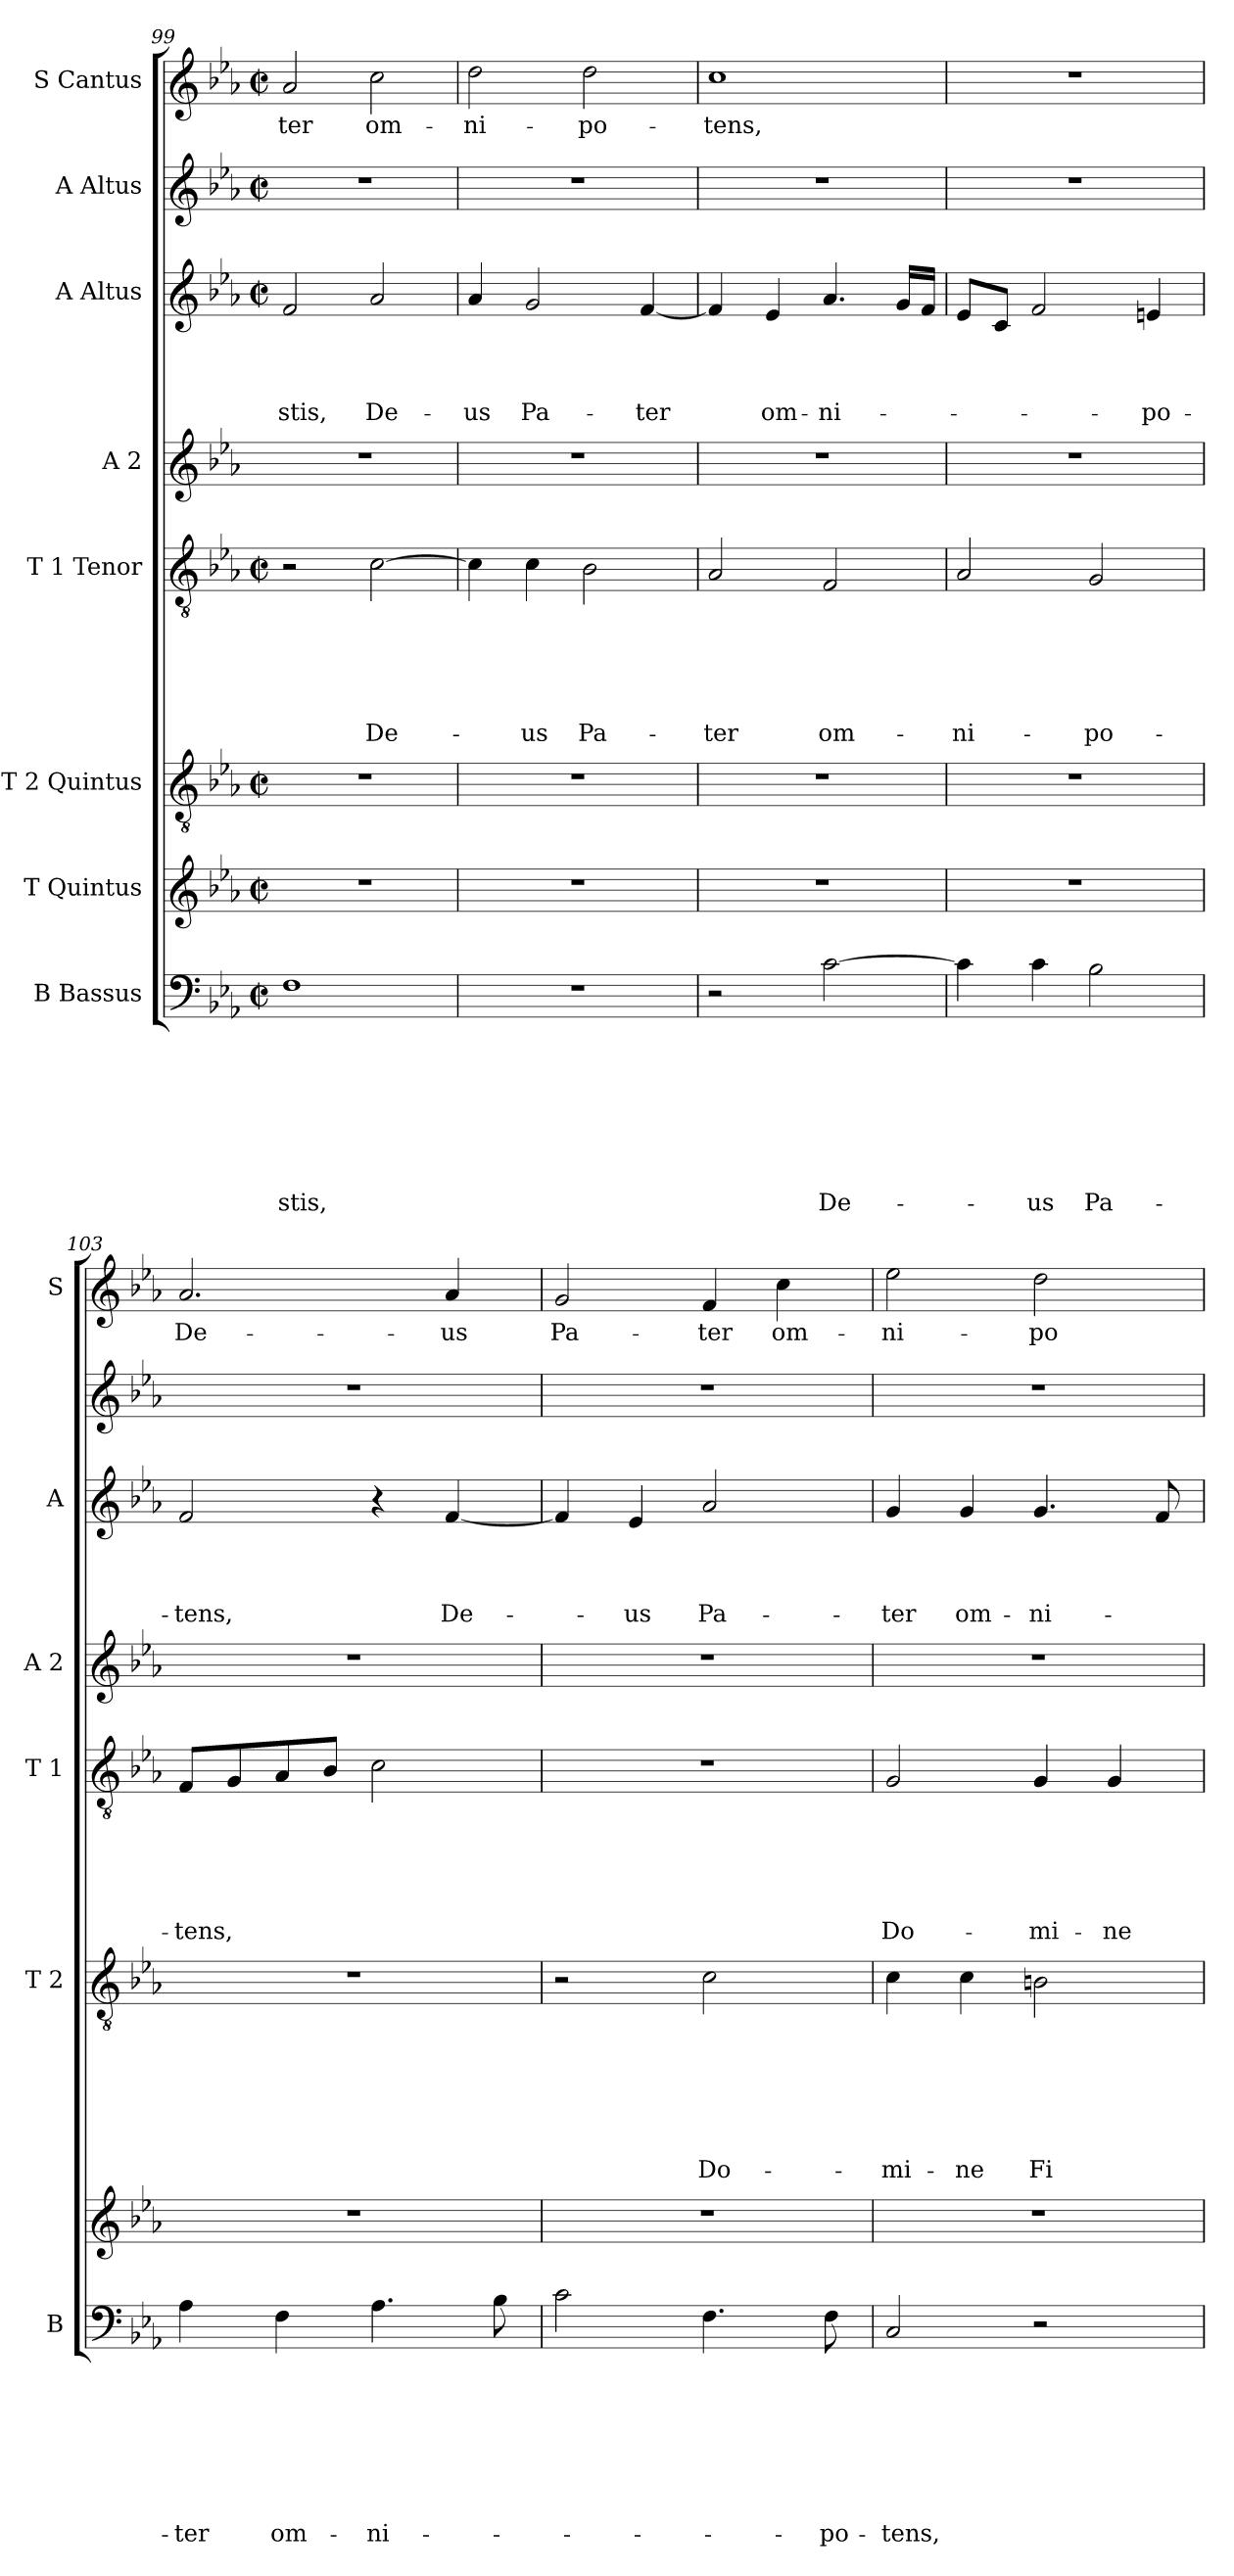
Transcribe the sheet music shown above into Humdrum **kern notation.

**kern	**text	**text	**text	**text	**text	**text	**text	**text	**kern	**kern	**text	**text	**text	**text	**text	**text	**text	**kern	**text	**text	**text	**text	**text	**text	**kern	**kern	**text	**text	**text	**text	**kern	**kern	**text
*part8	*part8	*part8	*part8	*part8	*part8	*part8	*part8	*part8	*part7	*part6	*part6	*part6	*part6	*part6	*part6	*part6	*part6	*part5	*part5	*part5	*part5	*part5	*part5	*part5	*part4	*part3	*part3	*part3	*part3	*part3	*part2	*part1	*part1
*staff8	*staff8	*staff8	*staff8	*staff8	*staff8	*staff8	*staff8	*staff8	*staff7	*staff6	*staff6	*staff6	*staff6	*staff6	*staff6	*staff6	*staff6	*staff5	*staff5	*staff5	*staff5	*staff5	*staff5	*staff5	*staff4	*staff3	*staff3	*staff3	*staff3	*staff3	*staff2	*staff1	*staff1
*I"B Bassus	*	*	*	*	*	*	*	*	*I"T Quintus	*I"T 2 Quintus	*	*	*	*	*	*	*	*I"T 1 Tenor	*	*	*	*	*	*	*I"A 2	*I"A Altus	*	*	*	*	*I"A Altus	*I"S Cantus	*
*I'B	*	*	*	*	*	*	*	*	*	*I'T 2	*	*	*	*	*	*	*	*I'T 1	*	*	*	*	*	*	*I'A 2	*I'A	*	*	*	*	*	*I'S	*
*clefF4	*	*	*	*	*	*	*	*	*clefG2	*clefGv2	*	*	*	*	*	*	*	*clefGv2	*	*	*	*	*	*	*clefG2	*clefG2	*	*	*	*	*clefG2	*clefG2	*
*k[b-e-a-]	*	*	*	*	*	*	*	*	*k[b-e-a-]	*k[b-e-a-]	*	*	*	*	*	*	*	*k[b-e-a-]	*	*	*	*	*	*	*k[b-e-a-]	*k[b-e-a-]	*	*	*	*	*k[b-e-a-]	*k[b-e-a-]	*
*E-:	*	*	*	*	*	*	*	*	*E-:	*E-:	*	*	*	*	*	*	*	*E-:	*	*	*	*	*	*	*E-:	*E-:	*	*	*	*	*E-:	*E-:	*
*M2/2	*	*	*	*	*	*	*	*	*M2/2	*M2/2	*	*	*	*	*	*	*	*M2/2	*	*	*	*	*	*	*	*M2/2	*	*	*	*	*M2/2	*M2/2	*
*met(c|)	*	*	*	*	*	*	*	*	*met(c|)	*met(c|)	*	*	*	*	*	*	*	*met(c|)	*	*	*	*	*	*	*	*met(c|)	*	*	*	*	*met(c|)	*met(c|)	*
=99	=99	=99	=99	=99	=99	=99	=99	=99	=99	=99	=99	=99	=99	=99	=99	=99	=99	=99	=99	=99	=99	=99	=99	=99	=99	=99	=99	=99	=99	=99	=99	=99	=99
!	!	!	!	!	!	!	!	!LO:LY:b	!	!	!	!	!	!	!	!	!	!	!	!	!	!	!	!	!	!	!	!	!	!LO:LY:b	!	!	!LO:LY:b
1F	.	.	.	.	.	.	.	-stis,	1r	1r	.	.	.	.	.	.	.	2r	.	.	.	.	.	.	1r	2f/	.	.	.	-stis,	1r	2a-/	-ter
!	!	!	!	!	!	!	!	!	!	!	!	!	!	!	!	!	!	!	!	!	!	!	!	!LO:LY:b	!	!	!	!	!	!LO:LY:b	!	!	!LO:LY:b
.	.	.	.	.	.	.	.	.	.	.	.	.	.	.	.	.	.	[>2c\	.	.	.	.	.	De-	.	2a-/	.	.	.	De-	.	2cc\	om-
!!LO:PB:g=z
=100	=100	=100	=100	=100	=100	=100	=100	=100	=100	=100	=100	=100	=100	=100	=100	=100	=100	=100	=100	=100	=100	=100	=100	=100	=100	=100	=100	=100	=100	=100	=100	=100	=100
!	!	!	!	!	!	!	!	!	!	!	!	!	!	!	!	!	!	!	!	!	!	!	!	!	!	!	!	!	!	!LO:LY:b	!	!	!LO:LY:b
1r	.	.	.	.	.	.	.	.	1r	1r	.	.	.	.	.	.	.	4c\]	.	.	.	.	.	.	1r	4a-/	.	.	.	-us	1r	2dd\	-ni-
!	!	!	!	!	!	!	!	!	!	!	!	!	!	!	!	!	!	!	!	!	!	!	!	!LO:LY:b	!	!	!	!	!	!LO:LY:b	!	!	!
.	.	.	.	.	.	.	.	.	.	.	.	.	.	.	.	.	.	4c\	.	.	.	.	.	-us	.	2g/	.	.	.	Pa-	.	.	.
!	!	!	!	!	!	!	!	!	!	!	!	!	!	!	!	!	!	!	!	!	!	!	!	!LO:LY:b	!	!	!	!	!	!	!	!	!LO:LY:b
.	.	.	.	.	.	.	.	.	.	.	.	.	.	.	.	.	.	2B-\	.	.	.	.	.	Pa-	.	.	.	.	.	.	.	2dd\	-po-
!	!	!	!	!	!	!	!	!	!	!	!	!	!	!	!	!	!	!	!	!	!	!	!	!	!	!	!	!	!	!LO:LY:b	!	!	!
.	.	.	.	.	.	.	.	.	.	.	.	.	.	.	.	.	.	.	.	.	.	.	.	.	.	[<4f/	.	.	.	-ter	.	.	.
=101	=101	=101	=101	=101	=101	=101	=101	=101	=101	=101	=101	=101	=101	=101	=101	=101	=101	=101	=101	=101	=101	=101	=101	=101	=101	=101	=101	=101	=101	=101	=101	=101	=101
!	!	!	!	!	!	!	!	!	!	!	!	!	!	!	!	!	!	!	!	!	!	!	!	!LO:LY:b	!	!	!	!	!	!	!	!	!LO:LY:b
2r	.	.	.	.	.	.	.	.	1r	1r	.	.	.	.	.	.	.	2A-/	.	.	.	.	.	-ter	1r	4f/]	.	.	.	.	1r	1cc	-tens,
!	!	!	!	!	!	!	!	!	!	!	!	!	!	!	!	!	!	!	!	!	!	!	!	!	!	!	!	!	!	!LO:LY:b	!	!	!
.	.	.	.	.	.	.	.	.	.	.	.	.	.	.	.	.	.	.	.	.	.	.	.	.	.	4e-/	.	.	.	om-	.	.	.
!	!	!	!	!	!	!	!	!LO:LY:b	!	!	!	!	!	!	!	!	!	!	!	!	!	!	!	!LO:LY:b	!	!	!	!	!	!LO:LY:b	!	!	!
[>2c\	.	.	.	.	.	.	.	De-	.	.	.	.	.	.	.	.	.	2F/	.	.	.	.	.	om-	.	4.a-/	.	.	.	-ni-	.	.	.
.	.	.	.	.	.	.	.	.	.	.	.	.	.	.	.	.	.	.	.	.	.	.	.	.	.	16g/LL	.	.	.	.	.	.	.
.	.	.	.	.	.	.	.	.	.	.	.	.	.	.	.	.	.	.	.	.	.	.	.	.	.	16f/JJ	.	.	.	.	.	.	.
=102	=102	=102	=102	=102	=102	=102	=102	=102	=102	=102	=102	=102	=102	=102	=102	=102	=102	=102	=102	=102	=102	=102	=102	=102	=102	=102	=102	=102	=102	=102	=102	=102	=102
!	!	!	!	!	!	!	!	!	!	!	!	!	!	!	!	!	!	!	!	!	!	!	!	!LO:LY:b	!	!	!	!	!	!	!	!	!
4c\]	.	.	.	.	.	.	.	.	1r	1r	.	.	.	.	.	.	.	2A-/	.	.	.	.	.	-ni-	1r	8e-/L	.	.	.	.	1r	1r	.
.	.	.	.	.	.	.	.	.	.	.	.	.	.	.	.	.	.	.	.	.	.	.	.	.	.	8c/J	.	.	.	.	.	.	.
!	!	!	!	!	!	!	!	!LO:LY:b	!	!	!	!	!	!	!	!	!	!	!	!	!	!	!	!	!	!	!	!	!	!	!	!	!
4c\	.	.	.	.	.	.	.	-us	.	.	.	.	.	.	.	.	.	.	.	.	.	.	.	.	.	2f/	.	.	.	.	.	.	.
!	!	!	!	!	!	!	!	!LO:LY:b	!	!	!	!	!	!	!	!	!	!	!	!	!	!	!	!LO:LY:b	!	!	!	!	!	!	!	!	!
2B-\	.	.	.	.	.	.	.	Pa-	.	.	.	.	.	.	.	.	.	2G/	.	.	.	.	.	-po-	.	.	.	.	.	.	.	.	.
!	!	!	!	!	!	!	!	!	!	!	!	!	!	!	!	!	!	!	!	!	!	!	!	!	!	!	!	!	!	!LO:LY:b	!	!	!
.	.	.	.	.	.	.	.	.	.	.	.	.	.	.	.	.	.	.	.	.	.	.	.	.	.	4en/	.	.	.	-po-	.	.	.
=103	=103	=103	=103	=103	=103	=103	=103	=103	=103	=103	=103	=103	=103	=103	=103	=103	=103	=103	=103	=103	=103	=103	=103	=103	=103	=103	=103	=103	=103	=103	=103	=103	=103
!	!	!	!	!	!	!	!	!LO:LY:b	!	!	!	!	!	!	!	!	!	!	!	!	!	!	!	!LO:LY:b	!	!	!	!	!	!LO:LY:b	!	!	!LO:LY:b
4A-\	.	.	.	.	.	.	.	-ter	1r	1r	.	.	.	.	.	.	.	8F/L	.	.	.	.	.	-tens,	1r	2f/	.	.	.	-tens,	1r	2.a-/	De-
.	.	.	.	.	.	.	.	.	.	.	.	.	.	.	.	.	.	8G/	.	.	.	.	.	.	.	.	.	.	.	.	.	.	.
!	!	!	!	!	!	!	!	!LO:LY:b	!	!	!	!	!	!	!	!	!	!	!	!	!	!	!	!	!	!	!	!	!	!	!	!	!
4F\	.	.	.	.	.	.	.	om-	.	.	.	.	.	.	.	.	.	8A-/	.	.	.	.	.	.	.	.	.	.	.	.	.	.	.
.	.	.	.	.	.	.	.	.	.	.	.	.	.	.	.	.	.	8B-/J	.	.	.	.	.	.	.	.	.	.	.	.	.	.	.
!	!	!	!	!	!	!	!	!LO:LY:b	!	!	!	!	!	!	!	!	!	!	!	!	!	!	!	!	!	!	!	!	!	!	!	!	!
4.A-\	.	.	.	.	.	.	.	-ni-	.	.	.	.	.	.	.	.	.	2c\	.	.	.	.	.	.	.	4r	.	.	.	.	.	.	.
!	!	!	!	!	!	!	!	!	!	!	!	!	!	!	!	!	!	!	!	!	!	!	!	!	!	!	!	!	!	!LO:LY:b	!	!	!LO:LY:b
.	.	.	.	.	.	.	.	.	.	.	.	.	.	.	.	.	.	.	.	.	.	.	.	.	.	[<4f/	.	.	.	De-	.	4a-/	-us
8B-\	.	.	.	.	.	.	.	.	.	.	.	.	.	.	.	.	.	.	.	.	.	.	.	.	.	.	.	.	.	.	.	.	.
=104	=104	=104	=104	=104	=104	=104	=104	=104	=104	=104	=104	=104	=104	=104	=104	=104	=104	=104	=104	=104	=104	=104	=104	=104	=104	=104	=104	=104	=104	=104	=104	=104	=104
!	!	!	!	!	!	!	!	!	!	!	!	!	!	!	!	!	!	!	!	!	!	!	!	!	!	!	!	!	!	!	!	!	!LO:LY:b
2c\	.	.	.	.	.	.	.	.	1r	2r	.	.	.	.	.	.	.	1r	.	.	.	.	.	.	1r	4f/]	.	.	.	.	1r	2g/	Pa-
!	!	!	!	!	!	!	!	!	!	!	!	!	!	!	!	!	!	!	!	!	!	!	!	!	!	!	!	!	!	!LO:LY:b	!	!	!
.	.	.	.	.	.	.	.	.	.	.	.	.	.	.	.	.	.	.	.	.	.	.	.	.	.	4e-/	.	.	.	-us	.	.	.
!	!	!	!	!	!	!	!	!	!	!	!	!	!	!	!	!	!LO:LY:b	!	!	!	!	!	!	!	!	!	!	!	!	!LO:LY:b	!	!	!LO:LY:b
4.F\	.	.	.	.	.	.	.	.	.	2c\	.	.	.	.	.	.	Do-	.	.	.	.	.	.	.	.	2a-/	.	.	.	Pa-	.	4f/	-ter
!	!	!	!	!	!	!	!	!	!	!	!	!	!	!	!	!	!	!	!	!	!	!	!	!	!	!	!	!	!	!	!	!	!LO:LY:b
.	.	.	.	.	.	.	.	.	.	.	.	.	.	.	.	.	.	.	.	.	.	.	.	.	.	.	.	.	.	.	.	4cc\	om-
!	!	!	!	!	!	!	!	!LO:LY:b	!	!	!	!	!	!	!	!	!	!	!	!	!	!	!	!	!	!	!	!	!	!	!	!	!
8F\	.	.	.	.	.	.	.	-po-	.	.	.	.	.	.	.	.	.	.	.	.	.	.	.	.	.	.	.	.	.	.	.	.	.
!!LO:LB:g=z
=105	=105	=105	=105	=105	=105	=105	=105	=105	=105	=105	=105	=105	=105	=105	=105	=105	=105	=105	=105	=105	=105	=105	=105	=105	=105	=105	=105	=105	=105	=105	=105	=105	=105
!	!	!	!	!	!	!	!	!LO:LY:b	!	!	!	!	!	!	!	!	!LO:LY:b	!	!	!	!	!	!	!LO:LY:b	!	!	!	!	!	!LO:LY:b	!	!	!LO:LY:b
2C/	.	.	.	.	.	.	.	-tens,	1r	4c\	.	.	.	.	.	.	-mi-	2G/	.	.	.	.	.	Do-	1r	4g/	.	.	.	-ter	1r	2ee-\	-ni-
!	!	!	!	!	!	!	!	!	!	!	!	!	!	!	!	!	!LO:LY:b	!	!	!	!	!	!	!	!	!	!	!	!	!LO:LY:b	!	!	!
.	.	.	.	.	.	.	.	.	.	4c\	.	.	.	.	.	.	-ne	.	.	.	.	.	.	.	.	4g/	.	.	.	om-	.	.	.
!	!	!	!	!	!	!	!	!	!	!	!	!	!	!	!	!	!LO:LY:b	!	!	!	!	!	!	!LO:LY:b	!	!	!	!	!	!LO:LY:b	!	!	!LO:LY:b
2r	.	.	.	.	.	.	.	.	.	2Bn\	.	.	.	.	.	.	Fi-	4G/	.	.	.	.	.	-mi-	.	4.g/	.	.	.	-ni-	.	2dd\	-po-
!	!	!	!	!	!	!	!	!	!	!	!	!	!	!	!	!	!	!	!	!	!	!	!	!LO:LY:b	!	!	!	!	!	!	!	!	!
.	.	.	.	.	.	.	.	.	.	.	.	.	.	.	.	.	.	4G/	.	.	.	.	.	-ne	.	.	.	.	.	.	.	.	.
.	.	.	.	.	.	.	.	.	.	.	.	.	.	.	.	.	.	.	.	.	.	.	.	.	.	8f/	.	.	.	.	.	.	.
=	=	=	=	=	=	=	=	=	=	=	=	=	=	=	=	=	=	=	=	=	=	=	=	=	=	=	=	=	=	=	=	=	=
*-	*-	*-	*-	*-	*-	*-	*-	*-	*-	*-	*-	*-	*-	*-	*-	*-	*-	*-	*-	*-	*-	*-	*-	*-	*-	*-	*-	*-	*-	*-	*-	*-	*-
